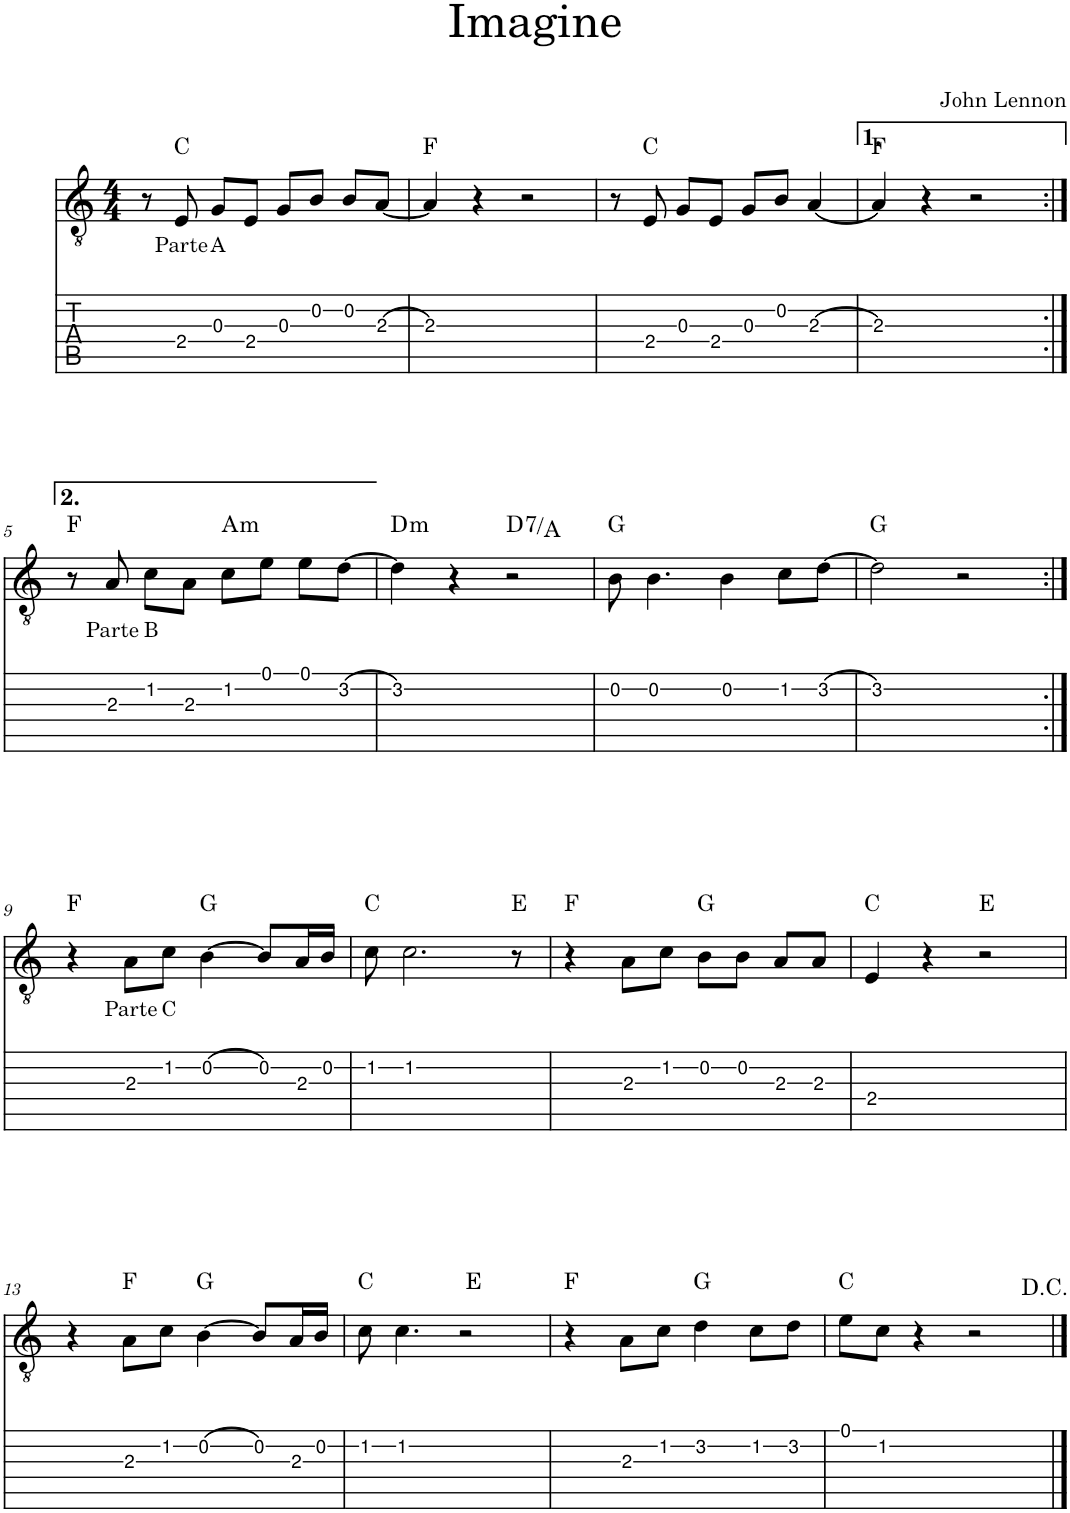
**kern	**kern	**text	**harte
*part1	*part1	*part1	*part1
*staff2	*staff1	*staff1	*
*I"Guitar	*	*	*
*I'Guit.	*	*	*
*stria6	*	*	*
*	*clefGv2	*	*
*k[]	*k[]	*	*
*M4/4	*M4/4	*	*
=1	=1	=1	=1
8r	8r	.	.
!	!	!LO:LY:b	!
8E	8E/	Parte	C:maj
!	!	!LO:LY:b	!
8GL	8G/L	A	.
8EJ	8E/J	.	.
8GL	8G/L	.	.
8BJ	8B/J	.	.
8BL	8B/L	.	.
[8AJ	[8A/J	.	.
=2	=2	=2	=2
4A]	4A/]	.	F:maj
4r	4r	.	.
2r	2r	.	.
=3	=3	=3	=3
8r	8r	.	.
8E	8E/	.	C:maj
8GL	8G/L	.	.
8EJ	8E/J	.	.
8GL	8G/L	.	.
8BJ	8B/J	.	.
[4A	[4A/	.	.
=4	=4	=4	=4
4A]	4A/]	.	F:maj
4r	4r	.	.
2r	2r	.	.
!!LO:LB:g=z
=5:|!	=5:|!	=5:|!	=5:|!
8r	8r	.	F:maj
!	!	!LO:LY:b	!
8A	8A/	Parte	.
!	!	!LO:LY:b	!
8cL	8c\L	B	.
8AJ	8A\J	.	.
!	!	!	!LO:H:kt=m
8cL	8c\L	.	A:min
8eJ	8e\J	.	.
8eL	8e\L	.	.
[8dJ	[8d\J	.	.
=6	=6	=6	=6
!	!	!	!LO:H:kt=m
4d]	4d\]	.	D:min
4r	4r	.	.
!	!	!	!LO:H:kt=7
2r	2r	.	D:7/5
=7	=7	=7	=7
8B	8B\	.	G:maj
4.B	4.B\	.	.
4B	4B\	.	.
8cL	8c\L	.	.
[8dJ	[8d\J	.	.
=8	=8	=8	=8
2d]	2d\]	.	G:maj
2r	2r	.	.
!!LO:LB:g=z
=9:|!	=9:|!	=9:|!	=9:|!
4r	4r	.	F:maj
!	!	!LO:LY:b	!
8AL	8A\L	Parte	.
!	!	!LO:LY:b	!
8cJ	8c\J	C	.
[4B	[4B\	.	G:maj
8BL]	8B/L]	.	.
16AL	16A/L	.	.
16BJJ	16B/JJ	.	.
=10	=10	=10	=10
8c	8c\	.	C:maj
2.c	2.c\	.	.
8r	8r	.	E:maj
=11	=11	=11	=11
4r	4r	.	F:maj
8AL	8A\L	.	.
8cJ	8c\J	.	.
8BL	8B\L	.	G:maj
8BJ	8B\J	.	.
8AL	8A/L	.	.
8AJ	8A/J	.	.
=12	=12	=12	=12
4E	4E/	.	C:maj
4r	4r	.	.
2r	2r	.	E:maj
!!LO:LB:g=z
=13	=13	=13	=13
4r	4r	.	.
8AL	8A\L	.	F:maj
8cJ	8c\J	.	.
[4B	[4B\	.	G:maj
8BL]	8B/L]	.	.
16AL	16A/L	.	.
16BJJ	16B/JJ	.	.
=14	=14	=14	=14
8c	8c\	.	C:maj
4.c	4.c\	.	.
2r	2r	.	E:maj
=15	=15	=15	=15
4r	4r	.	F:maj
8AL	8A\L	.	.
8cJ	8c\J	.	.
4d	4d\	.	G:maj
8cL	8c\L	.	.
8dJ	8d\J	.	.
=16	=16	=16	=16
8eL	8e\L	.	C:maj
8cJ	8c\J	.	.
4r	4r	.	.
2r	2r	.	.
==	==	==	==
*-	*-	*-	*-
